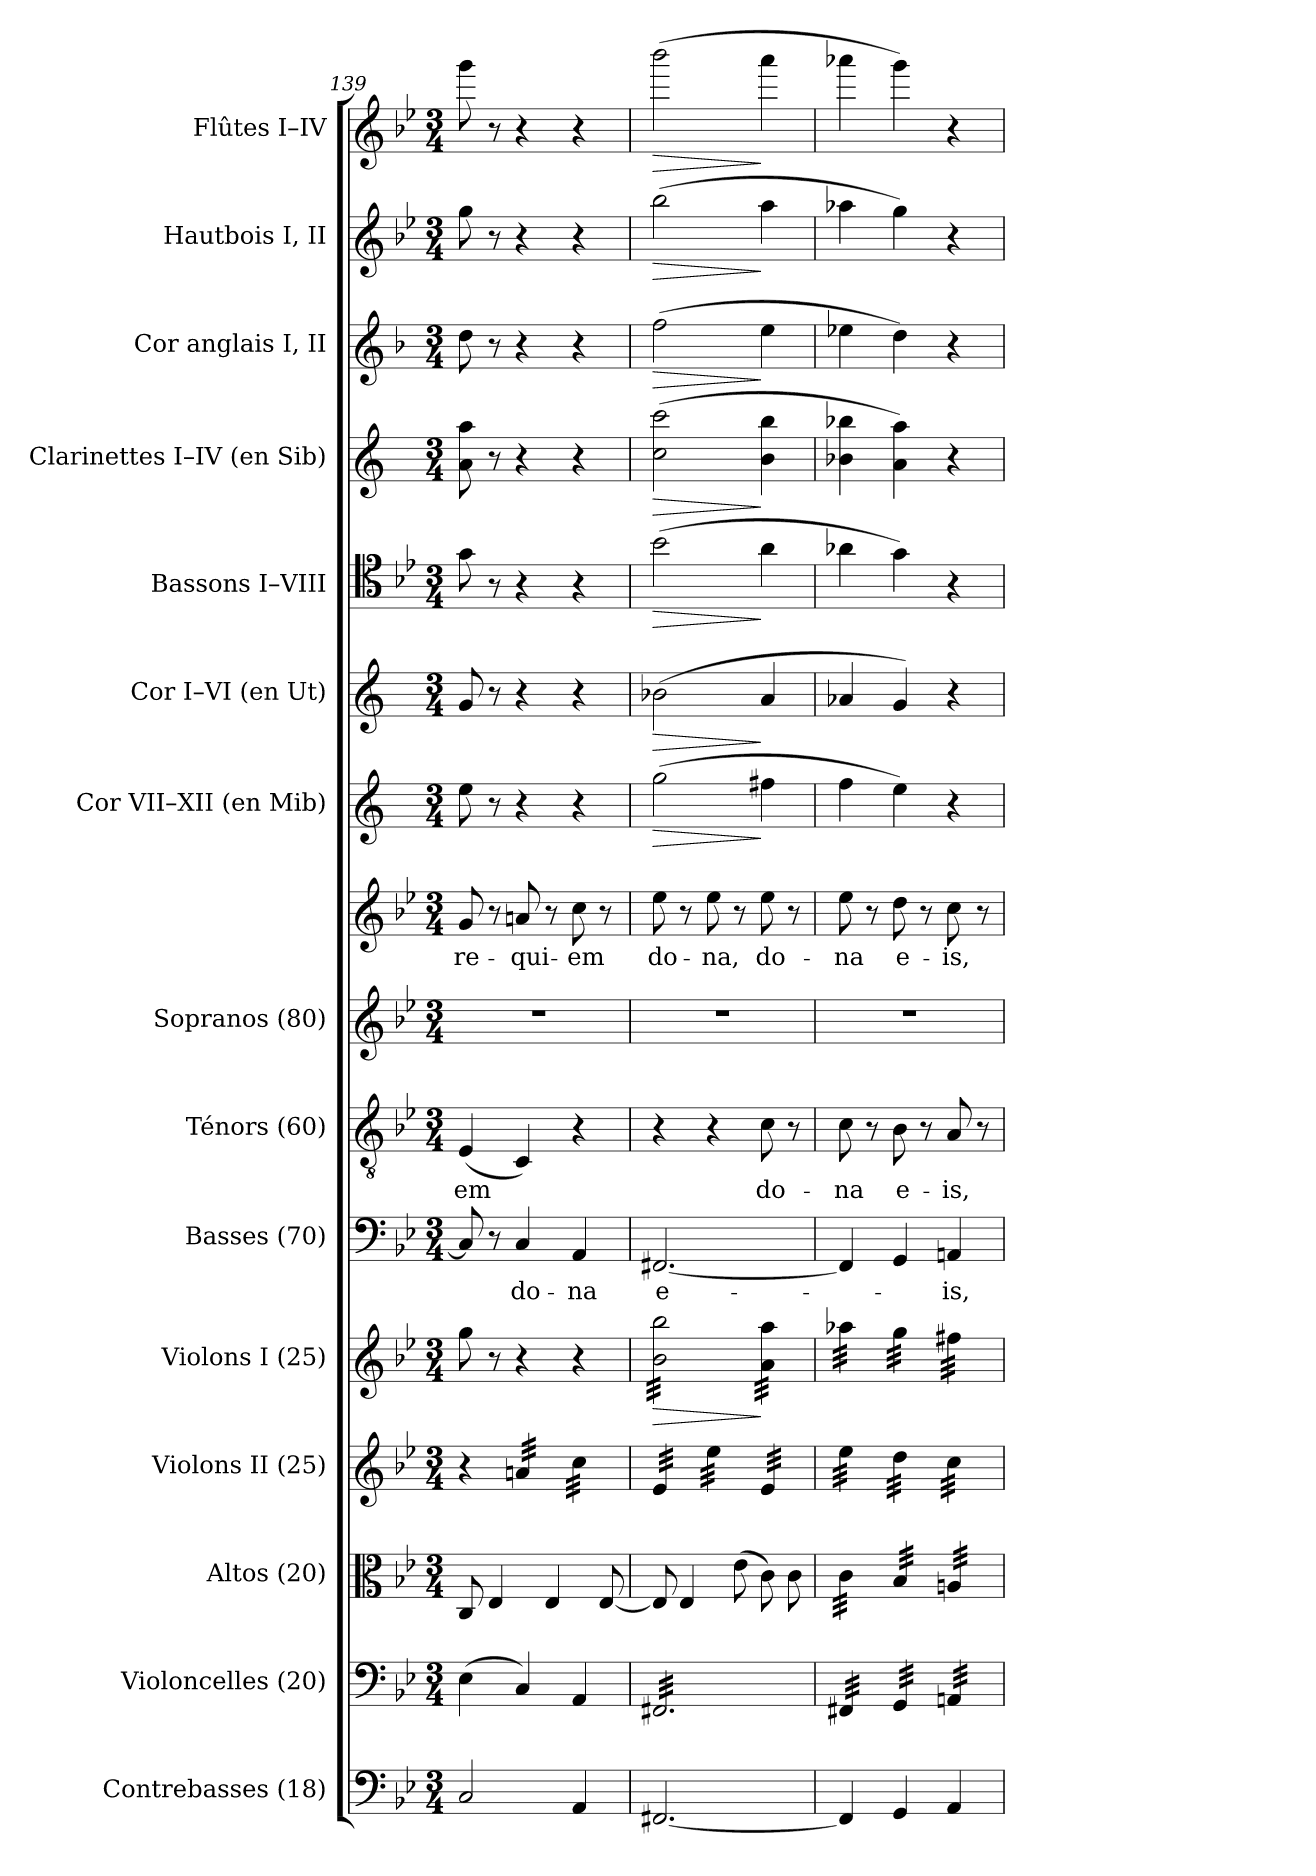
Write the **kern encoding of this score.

**kern	**kern	**kern	**kern	**kern	**dynam	**kern	**text	**kern	**text	**kern	**kern	**text	**kern	**dynam	**kern	**dynam	**kern	**dynam	**kern	**dynam	**kern	**dynam	**kern	**dynam	**kern	**dynam
*part15	*part14	*part13	*part12	*part11	*part11	*part10	*part10	*part9	*part9	*part8	*part8	*part8	*part7	*part7	*part6	*part6	*part5	*part5	*part4	*part4	*part3	*part3	*part2	*part2	*part1	*part1
*staff16	*staff15	*staff14	*staff13	*staff12	*staff12	*staff11	*staff11	*staff10	*staff10	*staff9	*staff8	*staff8	*staff7	*staff7	*staff6	*staff6	*staff5	*staff5	*staff4	*staff4	*staff3	*staff3	*staff2	*staff2	*staff1	*staff1
*I"Contrebasses (18)	*I"Violoncelles (20)	*I"Altos (20)	*I"Violons II (25)	*I"Violons I (25)	*	*I"Basses (70)	*	*I"Ténors (60)	*	*I"Sopranos (80)	*	*	*I"Cor VII–XII (en Mib)	*	*I"Cor I–VI (en Ut)	*	*I"Bassons I–VIII	*	*I"Clarinettes I–IV (en Sib)	*	*I"Cor anglais I, II	*	*I"Hautbois I, II	*	*I"Flûtes I–IV	*
*I'Cb.	*I'Vlles	*I'Altos	*I'Vns II	*I'Vns I	*	*I'Basses	*	*I'Tén.	*	*I'Sopr.	*	*	*I'Cor (Mib)	*	*I'Cor (Ut)	*	*I'Bns	*	*I'Cl. (Sib)	*	*I'C. a.	*	*I'Hb.	*	*I'Fl.	*
!!LO:PB:g=z
*clefF4	*clefF4	*clefC3	*clefG2	*clefG2	*	*clefF4	*	*clefGv2	*	*clefG2	*clefG2	*	*clefG2	*	*clefG2	*	*clefC4	*	*clefG2	*	*clefG2	*	*clefG2	*	*clefG2	*
*ITrd7c12	*	*	*	*	*	*	*	*ITrd7c12	*	*	*	*	*ITrd5c9	*	*ITrd7c12	*	*	*	*ITrd1c2	*	*ITrd4c7	*	*	*	*	*
*k[b-e-]	*k[b-e-]	*k[b-e-]	*k[b-e-]	*k[b-e-]	*	*k[b-e-]	*	*k[b-e-]	*	*k[b-e-]	*k[b-e-]	*	*k[b-e-a-]	*	*k[]	*	*k[b-e-]	*	*k[b-e-]	*	*k[b-e-]	*	*k[b-e-]	*	*k[b-e-]	*
*B-:	*B-:	*B-:	*B-:	*B-:	*	*B-:	*	*B-:	*	*B-:	*B-:	*	*E-:	*	*C:	*	*B-:	*	*B-:	*	*B-:	*	*B-:	*	*B-:	*
*M3/4	*M3/4	*M3/4	*M3/4	*M3/4	*	*M3/4	*	*M3/4	*	*M3/4	*M3/4	*	*M3/4	*	*M3/4	*	*M3/4	*	*M3/4	*	*M3/4	*	*M3/4	*	*M3/4	*
=139	=139	=139	=139	=139	=139	=139	=139	=139	=139	=139	=139	=139	=139	=139	=139	=139	=139	=139	=139	=139	=139	=139	=139	=139	=139	=139
!	!	!	!	!	!	!	!	!	!LO:LY:b:color=#000000	!LO:N:vis=1	!	!	!	!	!	!	!	!	!	!	!	!	!	!	!	!
!	!	!	!	!	!	!	!	!	!	!	!	!LO:LY:b:color=#000000	!	!	!	!	!	!	!	!	!	!	!	!	!	!
2CCi/	(4E-i\	8Ci/	4r	8ggi\	.	8Ci/]	.	(4EE-i/	-em	2.r	8gi/	re-	8gi\	.	8Gi/	.	8gi\	.	8gi\ 8ggi	.	8gi\	.	8ggi\	.	8gggi\	.
.	.	4E-i/	.	8r	.	8r	.	.	.	.	8r	.	8r	.	8r	.	8r	.	8r	.	8r	.	8r	.	8r	.
!	!	!	!	!	!	!	!LO:LY:b:color=#000000	!	!	!	!	!	!	!	!	!	!	!	!	!	!	!	!	!	!	!
!	!	!	!	!	!	!	!	!	!	!	!	!LO:LY:b:color=#000000	!	!	!	!	!	!	!	!	!	!	!	!	!	!
*	*	*	*tremolo	*	*	*	*	*	*	*	*	*	*	*	*	*	*	*	*	*	*	*	*	*	*	*
.	4Ci/)	.	32ani/LLL	4r	.	4Ci/	do-	4CCi/)	.	.	8ani/	-qui-	4r	.	4r	.	4r	.	4r	.	4r	.	4r	.	4r	.
.	.	.	32ani/	.	.	.	.	.	.	.	.	.	.	.	.	.	.	.	.	.	.	.	.	.	.	.
.	.	.	32ani/	.	.	.	.	.	.	.	.	.	.	.	.	.	.	.	.	.	.	.	.	.	.	.
.	.	.	32ani/	.	.	.	.	.	.	.	.	.	.	.	.	.	.	.	.	.	.	.	.	.	.	.
.	.	4E-i/	32ani/	.	.	.	.	.	.	.	8r	.	.	.	.	.	.	.	.	.	.	.	.	.	.	.
.	.	.	32ani/	.	.	.	.	.	.	.	.	.	.	.	.	.	.	.	.	.	.	.	.	.	.	.
.	.	.	32ani/	.	.	.	.	.	.	.	.	.	.	.	.	.	.	.	.	.	.	.	.	.	.	.
.	.	.	32ani/JJJ	.	.	.	.	.	.	.	.	.	.	.	.	.	.	.	.	.	.	.	.	.	.	.
!	!	!	!	!	!	!	!LO:LY:b:color=#000000	!	!	!	!	!	!	!	!	!	!	!	!	!	!	!	!	!	!	!
!	!	!	!	!	!	!	!	!	!	!	!	!LO:LY:b:color=#000000	!	!	!	!	!	!	!	!	!	!	!	!	!	!
4AAAi/	4AAi/	.	32cci\LLL	4r	.	4AAi/	-na	4r	.	.	8cci\	-em	4r	.	4r	.	4r	.	4r	.	4r	.	4r	.	4r	.
.	.	.	32cci\	.	.	.	.	.	.	.	.	.	.	.	.	.	.	.	.	.	.	.	.	.	.	.
.	.	.	32cci\	.	.	.	.	.	.	.	.	.	.	.	.	.	.	.	.	.	.	.	.	.	.	.
.	.	.	32cci\	.	.	.	.	.	.	.	.	.	.	.	.	.	.	.	.	.	.	.	.	.	.	.
.	.	[<8E-i/	32cci\	.	.	.	.	.	.	.	8r	.	.	.	.	.	.	.	.	.	.	.	.	.	.	.
.	.	.	32cci\	.	.	.	.	.	.	.	.	.	.	.	.	.	.	.	.	.	.	.	.	.	.	.
.	.	.	32cci\	.	.	.	.	.	.	.	.	.	.	.	.	.	.	.	.	.	.	.	.	.	.	.
.	.	.	32cci\JJJ	.	.	.	.	.	.	.	.	.	.	.	.	.	.	.	.	.	.	.	.	.	.	.
=140	=140	=140	=140	=140	=140	=140	=140	=140	=140	=140	=140	=140	=140	=140	=140	=140	=140	=140	=140	=140	=140	=140	=140	=140	=140	=140
!	!	!	!	!	!LO:HP:b	!	!	!	!	!	!	!	!	!	!	!	!	!	!	!	!	!	!	!	!	!
!	!	!	!	!	!	!	!LO:LY:b:color=#000000	!	!	!LO:N:vis=1	!	!	!	!	!	!	!	!	!	!	!	!	!	!	!	!
!	!	!	!	!	!	!	!	!	!	!	!	!LO:LY:b:color=#000000	!	!LO:HP:b	!	!LO:HP:b	!	!LO:HP:b	!	!LO:HP:b	!	!LO:HP:b	!	!LO:HP:b	!	!LO:HP:b
*	*tremolo	*	*	*	*	*	*	*	*	*	*	*	*	*	*	*	*	*	*	*	*	*	*	*	*	*
*	*	*	*	*tremolo	*	*	*	*	*	*	*	*	*	*	*	*	*	*	*	*	*	*	*	*	*	*
[<2.FFF#Xi/	32FF#Xi/LLL	8E-i/]	32e-i/LLL	32b-i\ 32bb-iLLL	>	[<2.FF#Xi/	e-	4r	.	2.r	8ee-i\	do-	(2b-i\	>	(2B-Xi\	>	(2b-i\	>	(2b-i\ 2bb-i	>	(2b-i\	>	(2bb-i\	>	(2bbb-i\	>
.	32FF#Xi/	.	32e-i/	32b-i\ 32bb-i	.	.	.	.	.	.	.	.	.	.	.	.	.	.	.	.	.	.	.	.	.	.
.	32FF#Xi/	.	32e-i/	32b-i\ 32bb-i	.	.	.	.	.	.	.	.	.	.	.	.	.	.	.	.	.	.	.	.	.	.
.	32FF#Xi/	.	32e-i/	32b-i\ 32bb-i	.	.	.	.	.	.	.	.	.	.	.	.	.	.	.	.	.	.	.	.	.	.
.	32FF#Xi/	4E-i/	32e-i/	32b-i\ 32bb-i	.	.	.	.	.	.	8r	.	.	.	.	.	.	.	.	.	.	.	.	.	.	.
.	32FF#Xi/	.	32e-i/	32b-i\ 32bb-i	.	.	.	.	.	.	.	.	.	.	.	.	.	.	.	.	.	.	.	.	.	.
.	32FF#Xi/	.	32e-i/	32b-i\ 32bb-i	.	.	.	.	.	.	.	.	.	.	.	.	.	.	.	.	.	.	.	.	.	.
.	32FF#Xi/	.	32e-i/JJJ	32b-i\ 32bb-i	.	.	.	.	.	.	.	.	.	.	.	.	.	.	.	.	.	.	.	.	.	.
!	!	!	!	!	!	!	!	!	!	!	!	!LO:LY:b:color=#000000	!	!	!	!	!	!	!	!	!	!	!	!	!	!
.	32FF#Xi/	.	32ee-i\LLL	32b-i\ 32bb-i	.	.	.	4r	.	.	8ee-i\	-na,	.	.	.	.	.	.	.	.	.	.	.	.	.	.
.	32FF#Xi/	.	32ee-i\	32b-i\ 32bb-i	.	.	.	.	.	.	.	.	.	.	.	.	.	.	.	.	.	.	.	.	.	.
.	32FF#Xi/	.	32ee-i\	32b-i\ 32bb-i	.	.	.	.	.	.	.	.	.	.	.	.	.	.	.	.	.	.	.	.	.	.
.	32FF#Xi/	.	32ee-i\	32b-i\ 32bb-i	.	.	.	.	.	.	.	.	.	.	.	.	.	.	.	.	.	.	.	.	.	.
.	32FF#Xi/	(8e-i\	32ee-i\	32b-i\ 32bb-i	.	.	.	.	.	.	8r	.	.	.	.	.	.	.	.	.	.	.	.	.	.	.
.	32FF#Xi/	.	32ee-i\	32b-i\ 32bb-i	.	.	.	.	.	.	.	.	.	.	.	.	.	.	.	.	.	.	.	.	.	.
.	32FF#Xi/	.	32ee-i\	32b-i\ 32bb-i	.	.	.	.	.	.	.	.	.	.	.	.	.	.	.	.	.	.	.	.	.	.
.	32FF#Xi/	.	32ee-i\JJJ	32b-i\ 32bb-iJJJ	.	.	.	.	.	.	.	.	.	.	.	.	.	.	.	.	.	.	.	.	.	.
!	!	!	!	!	!	!	!	!	!LO:LY:b:color=#000000	!	!	!	!	!	!	!	!	!	!	!	!	!	!	!	!	!
!	!	!	!	!	!	!	!	!	!	!	!	!LO:LY:b:color=#000000	!	!	!	!	!	!	!	!	!	!	!	!	!	!
.	32FF#Xi/	8ci\)	32e-i/LLL	32ai\ 32aaiLLL	]	.	.	8Ci\	do-	.	8ee-i\	do-	4ani\	]	4Ai/	]	4ai\	]	4ai\ 4aai	]	4ai\	]	4aai\	]	4aaai\	]
.	32FF#Xi/	.	32e-i/	32ai\ 32aai	.	.	.	.	.	.	.	.	.	.	.	.	.	.	.	.	.	.	.	.	.	.
.	32FF#Xi/	.	32e-i/	32ai\ 32aai	.	.	.	.	.	.	.	.	.	.	.	.	.	.	.	.	.	.	.	.	.	.
.	32FF#Xi/	.	32e-i/	32ai\ 32aai	.	.	.	.	.	.	.	.	.	.	.	.	.	.	.	.	.	.	.	.	.	.
.	32FF#Xi/	8ci\	32e-i/	32ai\ 32aai	.	.	.	8r	.	.	8r	.	.	.	.	.	.	.	.	.	.	.	.	.	.	.
.	32FF#Xi/	.	32e-i/	32ai\ 32aai	.	.	.	.	.	.	.	.	.	.	.	.	.	.	.	.	.	.	.	.	.	.
.	32FF#Xi/	.	32e-i/	32ai\ 32aai	.	.	.	.	.	.	.	.	.	.	.	.	.	.	.	.	.	.	.	.	.	.
.	32FF#Xi/JJJ	.	32e-i/JJJ	32ai\ 32aaiJJJ	.	.	.	.	.	.	.	.	.	.	.	.	.	.	.	.	.	.	.	.	.	.
=141	=141	=141	=141	=141	=141	=141	=141	=141	=141	=141	=141	=141	=141	=141	=141	=141	=141	=141	=141	=141	=141	=141	=141	=141	=141	=141
!	!	!	!	!	!	!	!	!	!LO:LY:b:color=#000000	!LO:N:vis=1	!	!	!	!	!	!	!	!	!	!	!	!	!	!	!	!
!	!	!	!	!	!	!	!	!	!	!	!	!LO:LY:b:color=#000000	!	!	!	!	!	!	!	!	!	!	!	!	!	!
*	*	*tremolo	*	*	*	*	*	*	*	*	*	*	*	*	*	*	*	*	*	*	*	*	*	*	*	*
4FFF#i/]	32FF#Xi/LLL	32ci\LLL	32ee-i\LLL	32aa-Xi\LLL	.	4FF#i/]	.	8Ci\	-na	2.r	8ee-i\	-na	4a-i\	.	4A-Xi/	.	4a-Xi\	.	4a-Xi\ 4aa-Xi	.	4a-Xi\	.	4aa-Xi\	.	4aaa-Xi\	.
.	32FF#Xi/	32ci\	32ee-i\	32aa-Xi\	.	.	.	.	.	.	.	.	.	.	.	.	.	.	.	.	.	.	.	.	.	.
.	32FF#Xi/	32ci\	32ee-i\	32aa-Xi\	.	.	.	.	.	.	.	.	.	.	.	.	.	.	.	.	.	.	.	.	.	.
.	32FF#Xi/	32ci\	32ee-i\	32aa-Xi\	.	.	.	.	.	.	.	.	.	.	.	.	.	.	.	.	.	.	.	.	.	.
.	32FF#Xi/	32ci\	32ee-i\	32aa-Xi\	.	.	.	8r	.	.	8r	.	.	.	.	.	.	.	.	.	.	.	.	.	.	.
.	32FF#Xi/	32ci\	32ee-i\	32aa-Xi\	.	.	.	.	.	.	.	.	.	.	.	.	.	.	.	.	.	.	.	.	.	.
.	32FF#Xi/	32ci\	32ee-i\	32aa-Xi\	.	.	.	.	.	.	.	.	.	.	.	.	.	.	.	.	.	.	.	.	.	.
.	32FF#Xi/JJJ	32ci\JJJ	32ee-i\JJJ	32aa-Xi\JJJ	.	.	.	.	.	.	.	.	.	.	.	.	.	.	.	.	.	.	.	.	.	.
!	!	!	!	!	!	!	!	!	!LO:LY:b:color=#000000	!	!	!	!	!	!	!	!	!	!	!	!	!	!	!	!	!
!	!	!	!	!	!	!	!	!	!	!	!	!LO:LY:b:color=#000000	!	!	!	!	!	!	!	!	!	!	!	!	!	!
4GGGi/	32GGi/LLL	32B-i/LLL	32ddi\LLL	32ggi\LLL	.	4GGi/	.	8BB-i\	e-	.	8ddi\	e-	4gi\)	.	4Gi/)	.	4gi\)	.	4gi\ 4ggi)	.	4gi\)	.	4ggi\)	.	4gggi\)	.
.	32GGi/	32B-i/	32ddi\	32ggi\	.	.	.	.	.	.	.	.	.	.	.	.	.	.	.	.	.	.	.	.	.	.
.	32GGi/	32B-i/	32ddi\	32ggi\	.	.	.	.	.	.	.	.	.	.	.	.	.	.	.	.	.	.	.	.	.	.
.	32GGi/	32B-i/	32ddi\	32ggi\	.	.	.	.	.	.	.	.	.	.	.	.	.	.	.	.	.	.	.	.	.	.
.	32GGi/	32B-i/	32ddi\	32ggi\	.	.	.	8r	.	.	8r	.	.	.	.	.	.	.	.	.	.	.	.	.	.	.
.	32GGi/	32B-i/	32ddi\	32ggi\	.	.	.	.	.	.	.	.	.	.	.	.	.	.	.	.	.	.	.	.	.	.
.	32GGi/	32B-i/	32ddi\	32ggi\	.	.	.	.	.	.	.	.	.	.	.	.	.	.	.	.	.	.	.	.	.	.
.	32GGi/JJJ	32B-i/JJJ	32ddi\JJJ	32ggi\JJJ	.	.	.	.	.	.	.	.	.	.	.	.	.	.	.	.	.	.	.	.	.	.
!	!	!	!	!	!	!	!LO:LY:b:color=#000000	!	!	!	!	!	!	!	!	!	!	!	!	!	!	!	!	!	!	!
!	!	!	!	!	!	!	!	!	!LO:LY:b:color=#000000	!	!	!	!	!	!	!	!	!	!	!	!	!	!	!	!	!
!	!	!	!	!	!	!	!	!	!	!	!	!LO:LY:b:color=#000000	!	!	!	!	!	!	!	!	!	!	!	!	!	!
4AAAi/	32AAni/LLL	32Ani/LLL	32cci\LLL	32ff#Xi\LLL	.	4AAni/	-is,	8AAi/	-is,	.	8cci\	-is,	4r	.	4r	.	4r	.	4r	.	4r	.	4r	.	4r	.
.	32AAni/	32Ani/	32cci\	32ff#Xi\	.	.	.	.	.	.	.	.	.	.	.	.	.	.	.	.	.	.	.	.	.	.
.	32AAni/	32Ani/	32cci\	32ff#Xi\	.	.	.	.	.	.	.	.	.	.	.	.	.	.	.	.	.	.	.	.	.	.
.	32AAni/	32Ani/	32cci\	32ff#Xi\	.	.	.	.	.	.	.	.	.	.	.	.	.	.	.	.	.	.	.	.	.	.
.	32AAni/	32Ani/	32cci\	32ff#Xi\	.	.	.	8r	.	.	8r	.	.	.	.	.	.	.	.	.	.	.	.	.	.	.
.	32AAni/	32Ani/	32cci\	32ff#Xi\	.	.	.	.	.	.	.	.	.	.	.	.	.	.	.	.	.	.	.	.	.	.
.	32AAni/	32Ani/	32cci\	32ff#Xi\	.	.	.	.	.	.	.	.	.	.	.	.	.	.	.	.	.	.	.	.	.	.
.	32AAni/JJJ	32Ani/JJJ	32cci\JJJ	32ff#Xi\JJJ	.	.	.	.	.	.	.	.	.	.	.	.	.	.	.	.	.	.	.	.	.	.
*	*	*	*	*Xtremolo	*	*	*	*	*	*	*	*	*	*	*	*	*	*	*	*	*	*	*	*	*	*
*	*	*	*Xtremolo	*	*	*	*	*	*	*	*	*	*	*	*	*	*	*	*	*	*	*	*	*	*	*
*	*	*Xtremolo	*	*	*	*	*	*	*	*	*	*	*	*	*	*	*	*	*	*	*	*	*	*	*	*
*	*Xtremolo	*	*	*	*	*	*	*	*	*	*	*	*	*	*	*	*	*	*	*	*	*	*	*	*	*
=	=	=	=	=	=	=	=	=	=	=	=	=	=	=	=	=	=	=	=	=	=	=	=	=	=	=
*-	*-	*-	*-	*-	*-	*-	*-	*-	*-	*-	*-	*-	*-	*-	*-	*-	*-	*-	*-	*-	*-	*-	*-	*-	*-	*-
